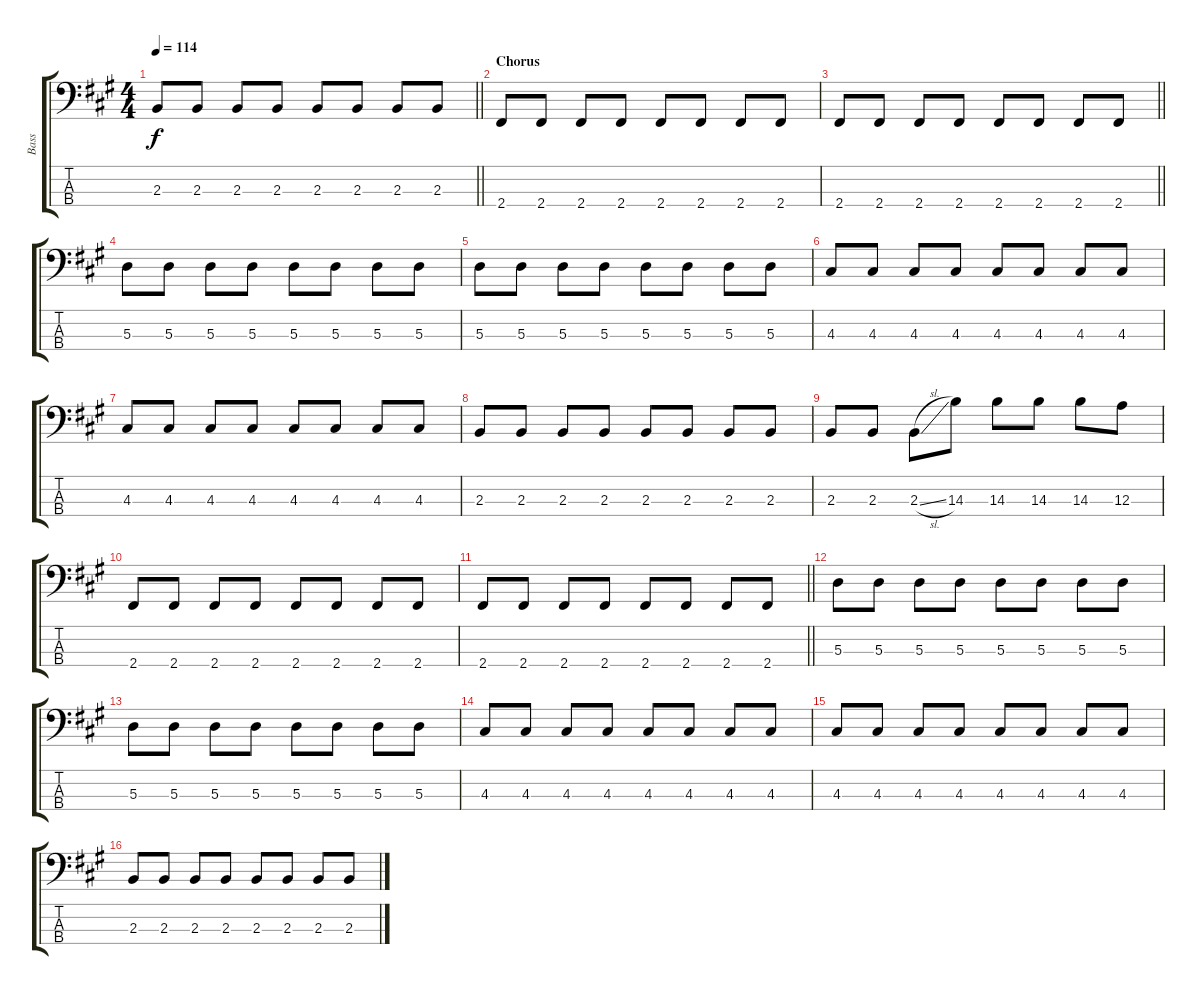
\track ("Bass" "Bass") {instrument electricbassfinger}
\staff {score tabs}
\tuning (G2 D2 A1 E1) {hide}
\ts (4 4)
\tempo 114
\clef f4
\barLineRight lightlight
\ks f#minor
2.3.8{dy f} 2.3.8 2.3.8 2.3.8 2.3.8 2.3.8 2.3.8 2.3.8 |
\section ("" "Chorus")
2.4.8 2.4.8 2.4.8 2.4.8 2.4.8 2.4.8 2.4.8 2.4.8 |
\barLineRight lightlight
2.4.8 2.4.8 2.4.8 2.4.8 2.4.8 2.4.8 2.4.8 2.4.8 |
5.3.8 5.3.8 5.3.8 5.3.8 5.3.8 5.3.8 5.3.8 5.3.8 |
5.3.8 5.3.8 5.3.8 5.3.8 5.3.8 5.3.8 5.3.8 5.3.8 |
4.3.8 4.3.8 4.3.8 4.3.8 4.3.8 4.3.8 4.3.8 4.3.8 |
4.3.8 4.3.8 4.3.8 4.3.8 4.3.8 4.3.8 4.3.8 4.3.8 |
2.3.8 2.3.8 2.3.8 2.3.8 2.3.8 2.3.8 2.3.8 2.3.8 |
2.3.8 2.3.8 2.3{sl}.8 14.3.8 14.3.8 14.3.8 14.3.8 12.3.8 |
2.4.8 2.4.8 2.4.8 2.4.8 2.4.8 2.4.8 2.4.8 2.4.8 |
\barLineRight lightlight
2.4.8 2.4.8 2.4.8 2.4.8 2.4.8 2.4.8 2.4.8 2.4.8 |
5.3.8 5.3.8 5.3.8 5.3.8 5.3.8 5.3.8 5.3.8 5.3.8 |
5.3.8 5.3.8 5.3.8 5.3.8 5.3.8 5.3.8 5.3.8 5.3.8 |
4.3.8 4.3.8 4.3.8 4.3.8 4.3.8 4.3.8 4.3.8 4.3.8 |
4.3.8 4.3.8 4.3.8 4.3.8 4.3.8 4.3.8 4.3.8 4.3.8 |
2.3.8 2.3.8 2.3.8 2.3.8 2.3.8 2.3.8 2.3.8 2.3.8
